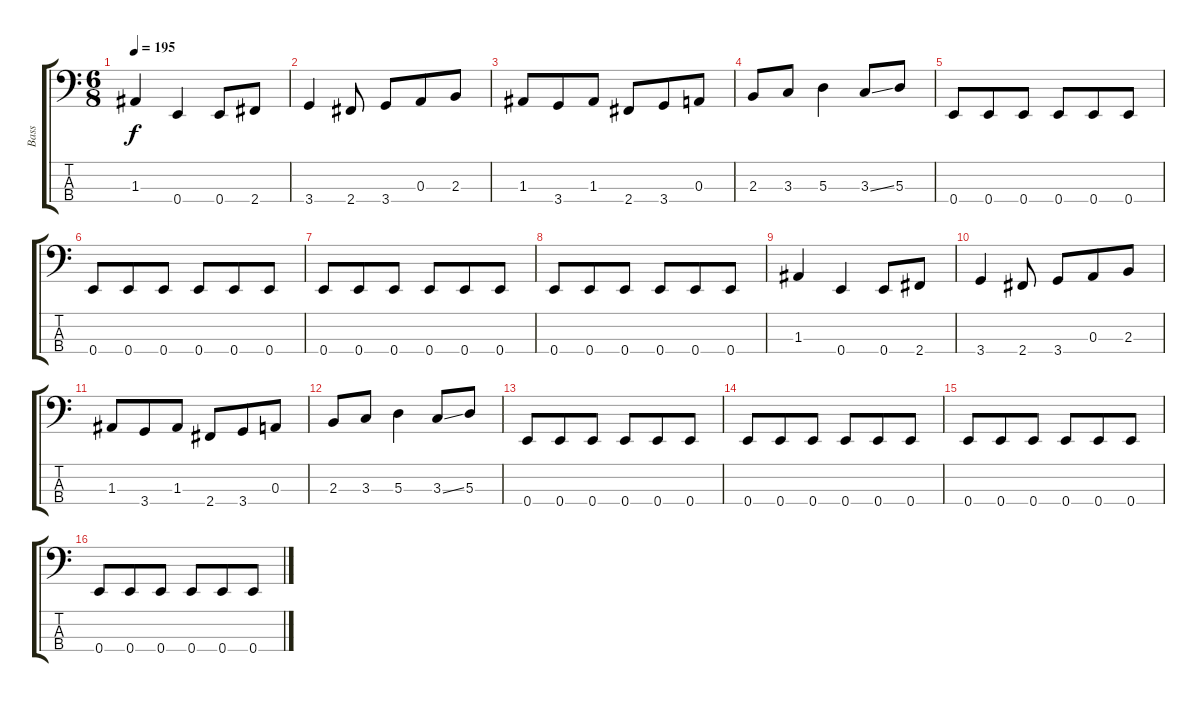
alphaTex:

\track ("Bass" "Bass") {instrument electricbassfinger}
\staff {score tabs}
\tuning (G2 D2 A1 E1) {hide}
\ts (6 8)
\tempo 195
\clef f4
\ks c
1.3.4{dy f} 0.4.4 0.4.8 2.4.8 |
3.4.4 2.4.8 3.4.8 0.3.8 2.3.8 |
1.3.8 3.4.8 1.3.8 2.4.8 3.4.8 0.3.8 |
2.3.8 3.3.8 5.3.4 3.3{ss}.8 5.3.8 |
0.4.8 0.4.8 0.4.8 0.4.8 0.4.8 0.4.8 |
0.4.8 0.4.8 0.4.8 0.4.8 0.4.8 0.4.8 |
0.4.8 0.4.8 0.4.8 0.4.8 0.4.8 0.4.8 |
0.4.8 0.4.8 0.4.8 0.4.8 0.4.8 0.4.8 |
1.3.4 0.4.4 0.4.8 2.4.8 |
3.4.4 2.4.8 3.4.8 0.3.8 2.3.8 |
1.3.8 3.4.8 1.3.8 2.4.8 3.4.8 0.3.8 |
2.3.8 3.3.8 5.3.4 3.3{ss}.8 5.3.8 |
0.4.8 0.4.8 0.4.8 0.4.8 0.4.8 0.4.8 |
0.4.8 0.4.8 0.4.8 0.4.8 0.4.8 0.4.8 |
0.4.8 0.4.8 0.4.8 0.4.8 0.4.8 0.4.8 |
0.4.8 0.4.8 0.4.8 0.4.8 0.4.8 0.4.8
